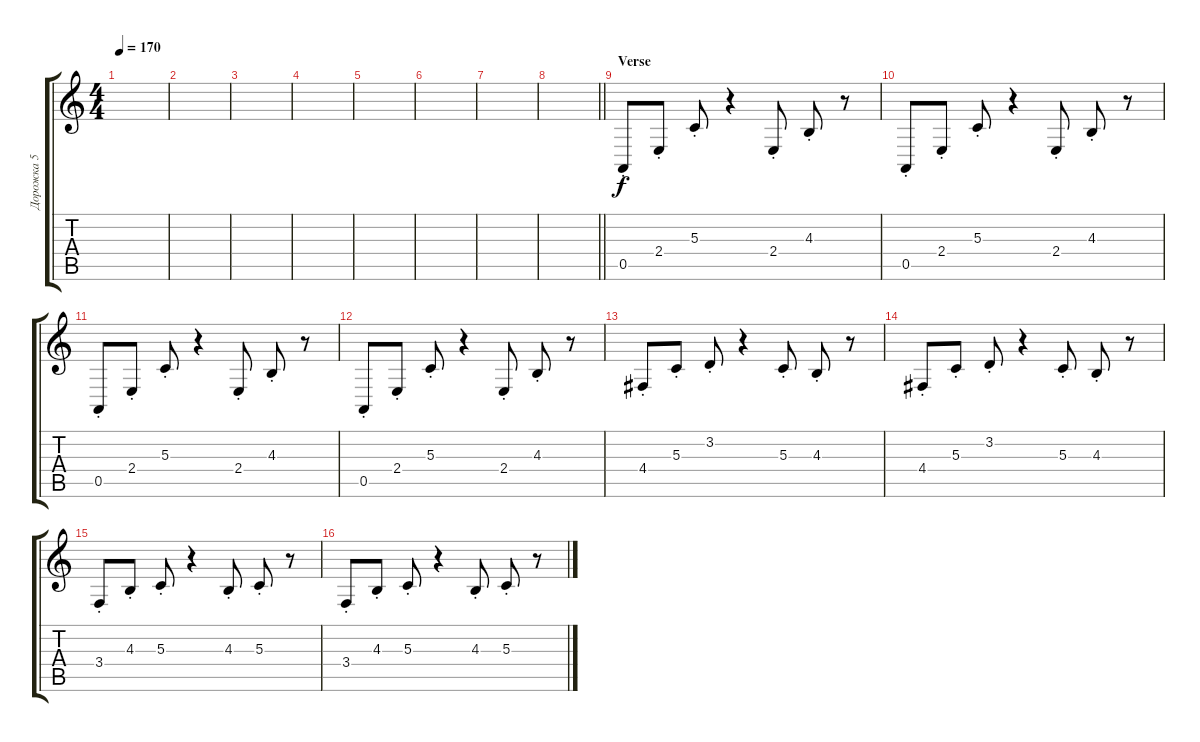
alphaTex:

\track ("Дорожка 5" "Дорожка 5") {instrument pizzicatostrings}
\staff {score tabs}
\tuning (E4 B3 G3 D3 A2 E2) {hide}
\ts (4 4)
\tempo 170
\clef g2
\ks c
|
|
|
|
|
|
|
\barLineRight lightlight
|
\section ("" "Verse")
0.5{st}.8 2.4{st}.8 5.3{st}.8 r.4 2.4{st}.8 4.3{st}.8 r.8 |
0.5{st}.8 2.4{st}.8 5.3{st}.8 r.4 2.4{st}.8 4.3{st}.8 r.8 |
0.5{st}.8 2.4{st}.8 5.3{st}.8 r.4 2.4{st}.8 4.3{st}.8 r.8 |
0.5{st}.8 2.4{st}.8 5.3{st}.8 r.4 2.4{st}.8 4.3{st}.8 r.8 |
4.4{st}.8 5.3{st}.8 3.2{st}.8 r.4 5.3{st}.8 4.3{st}.8 r.8 |
4.4{st}.8 5.3{st}.8 3.2{st}.8 r.4 5.3{st}.8 4.3{st}.8 r.8 |
3.4{st}.8 4.3{st}.8 5.3{st}.8 r.4 4.3{st}.8 5.3{st}.8 r.8 |
3.4{st}.8 4.3{st}.8 5.3{st}.8 r.4 4.3{st}.8 5.3{st}.8 r.8
